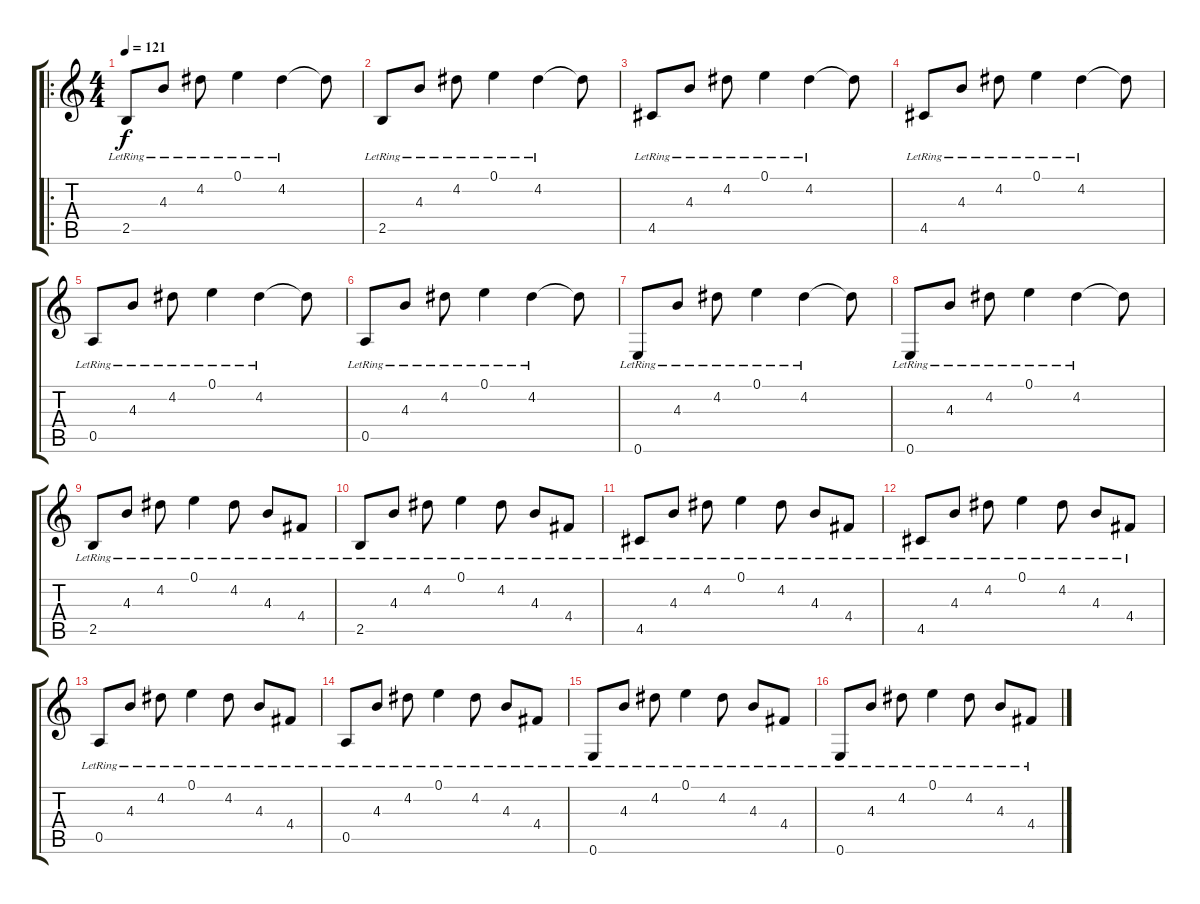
\track "" {instrument acousticguitarsteel}
\staff {score tabs}
\tuning (E4 B3 G3 D3 A2 E2) {hide}
\ro
\ts (4 4)
\tempo 121
\clef g2
\ks c
2.5{lr}.8{dy f} 4.3{lr}.8 4.2{lr}.8 0.1{lr}.4 4.2{lr}.4 4.2{t}.8 |
2.5{lr}.8 4.3{lr}.8 4.2{lr}.8 0.1{lr}.4 4.2{lr}.4 4.2{t}.8 |
4.5{lr}.8 4.3{lr}.8 4.2{lr}.8 0.1{lr}.4 4.2{lr}.4 4.2{t}.8 |
4.5{lr}.8 4.3{lr}.8 4.2{lr}.8 0.1{lr}.4 4.2{lr}.4 4.2{t}.8 |
0.5{lr}.8 4.3{lr}.8 4.2{lr}.8 0.1{lr}.4 4.2{lr}.4 4.2{t}.8 |
0.5{lr}.8 4.3{lr}.8 4.2{lr}.8 0.1{lr}.4 4.2{lr}.4 4.2{t}.8 |
0.6{lr}.8 4.3{lr}.8 4.2{lr}.8 0.1{lr}.4 4.2{lr}.4 4.2{t}.8 |
0.6{lr}.8 4.3{lr}.8 4.2{lr}.8 0.1{lr}.4 4.2{lr}.4 4.2{t}.8 |
2.5{lr}.8 4.3{lr}.8 4.2{lr}.8 0.1{lr}.4 4.2{lr}.8 4.3{lr}.8 4.4{lr}.8 |
2.5{lr}.8 4.3{lr}.8 4.2{lr}.8 0.1{lr}.4 4.2{lr}.8 4.3{lr}.8 4.4{lr}.8 |
4.5{lr}.8 4.3{lr}.8 4.2{lr}.8 0.1{lr}.4 4.2{lr}.8 4.3{lr}.8 4.4{lr}.8 |
4.5{lr}.8 4.3{lr}.8 4.2{lr}.8 0.1{lr}.4 4.2{lr}.8 4.3{lr}.8 4.4{lr}.8 |
0.5{lr}.8 4.3{lr}.8 4.2{lr}.8 0.1{lr}.4 4.2{lr}.8 4.3{lr}.8 4.4{lr}.8 |
0.5{lr}.8 4.3{lr}.8 4.2{lr}.8 0.1{lr}.4 4.2{lr}.8 4.3{lr}.8 4.4{lr}.8 |
0.6{lr}.8 4.3{lr}.8 4.2{lr}.8 0.1{lr}.4 4.2{lr}.8 4.3{lr}.8 4.4{lr}.8 |
0.6{lr}.8 4.3{lr}.8 4.2{lr}.8 0.1{lr}.4 4.2{lr}.8 4.3{lr}.8 4.4{lr}.8
